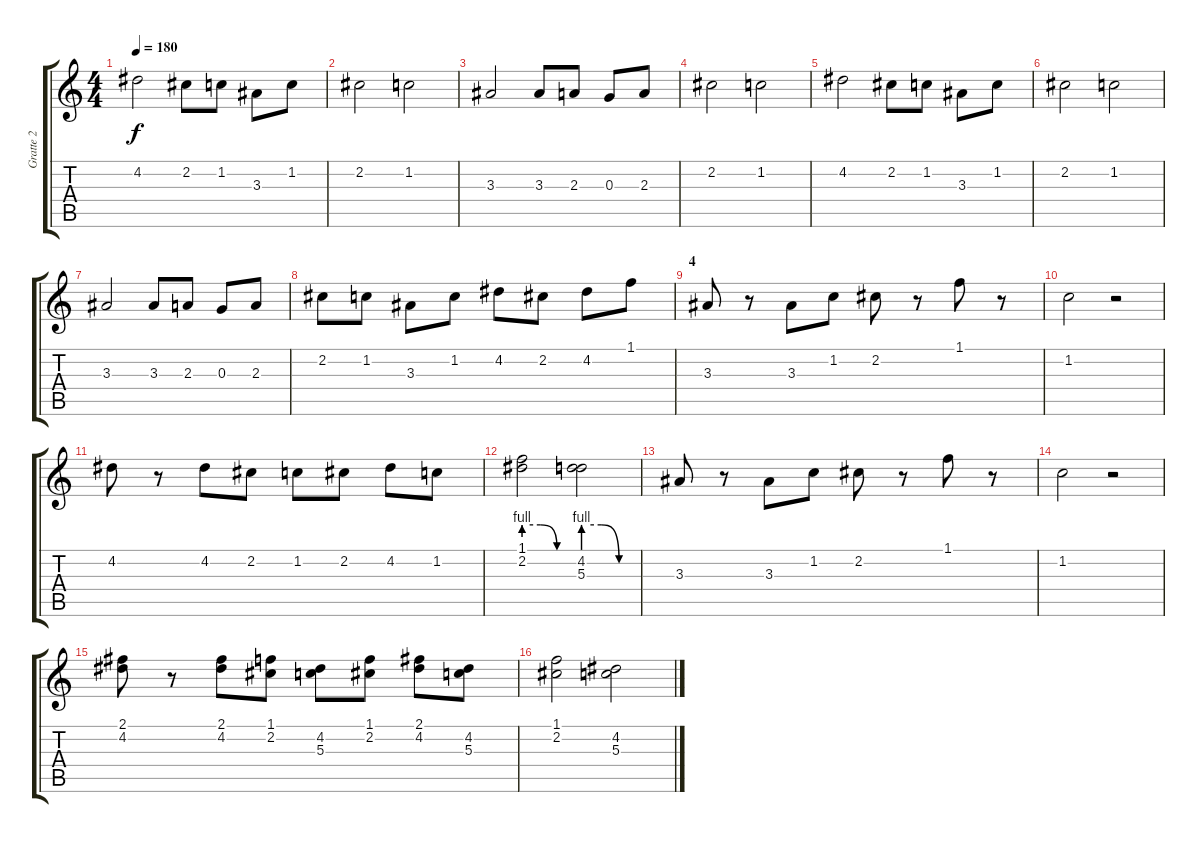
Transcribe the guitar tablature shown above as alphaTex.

\track ("Gratte 2" "Gratte 2") {instrument overdrivenguitar}
\staff {score tabs}
\tuning (E4 B3 G3 D3 A2 E2) {hide}
\ts (4 4)
\tempo 180
\clef g2
\ks c
4.2.2{dy f} 2.2.8 1.2.8 3.3.8 1.2.8 |
2.2.2 1.2.2 |
3.3.2 3.3.8 2.3.8 0.3.8 2.3.8 |
2.2.2 1.2.2 |
4.2.2 2.2.8 1.2.8 3.3.8 1.2.8 |
2.2.2 1.2.2 |
3.3.2 3.3.8 2.3.8 0.3.8 2.3.8 |
2.2.8 1.2.8 3.3.8 1.2.8 4.2.8 2.2.8 4.2.8 1.1.8 |
\section ("" "4")
3.3.8 r.8 3.3.8 1.2.8 2.2.8 r.8 1.1.8 r.8 |
1.2.2 r.2 |
4.2.8 r.8 4.2.8 2.2.8 1.2.8 2.2.8 4.2.8 1.2.8 |
(1.1 2.2{be (custom 0 4 20 4 40 0 60 0)}).2 (4.2 5.3{be (custom 0 4 20 4 40 0 60 0)}).2 |
3.3.8 r.8 3.3.8 1.2.8 2.2.8 r.8 1.1.8 r.8 |
1.2.2 r.2 |
(2.1 4.2).8 r.8 (2.1 4.2).8 (1.1 2.2).8 (4.2 5.3).8 (1.1 2.2).8 (2.1 4.2).8 (4.2 5.3).8 |
(1.1 2.2).2 (4.2 5.3).2
